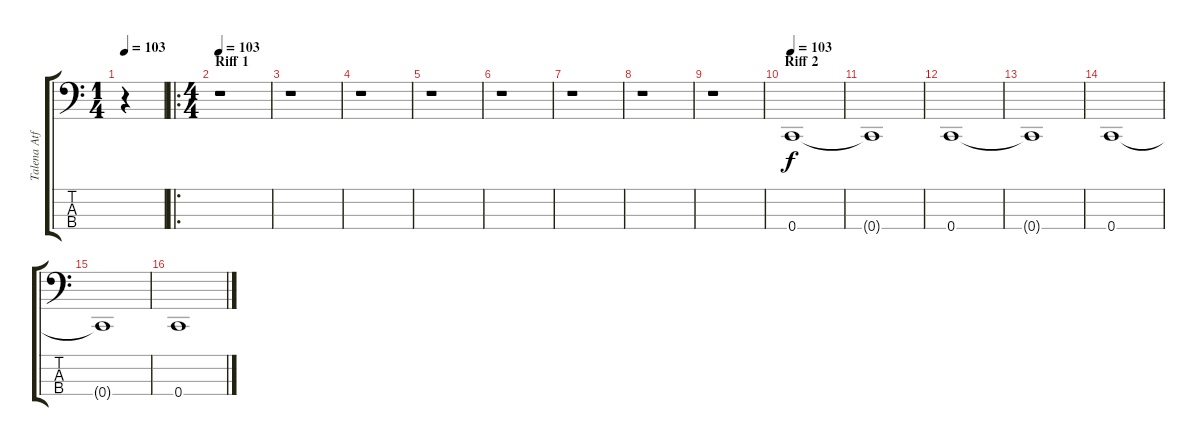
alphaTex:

\track ("Talena Atfield - Bass" "Talena Atf") {instrument electricbassfinger}
\staff {score tabs}
\tuning (F2 C2 G1 C1) {hide}
\ts (1 4)
\tempo 103
\clef f4
\ks c
r.4{dy f instrument electricbassfinger} |
\ro
\ts (4 4)
\section ("" "Riff 1")
\tempo 103
r.1 |
r.1 |
r.1 |
r.1 |
r.1 |
r.1 |
r.1 |
r.1 |
\section ("" "Riff 2")
\tempo 103
0.4.1{volume 16 balance 8 instrument electricbassfinger} |
0.4{t}.1 |
0.4.1 |
0.4{t}.1 |
0.4.1 |
0.4{t}.1 |
0.4.1
